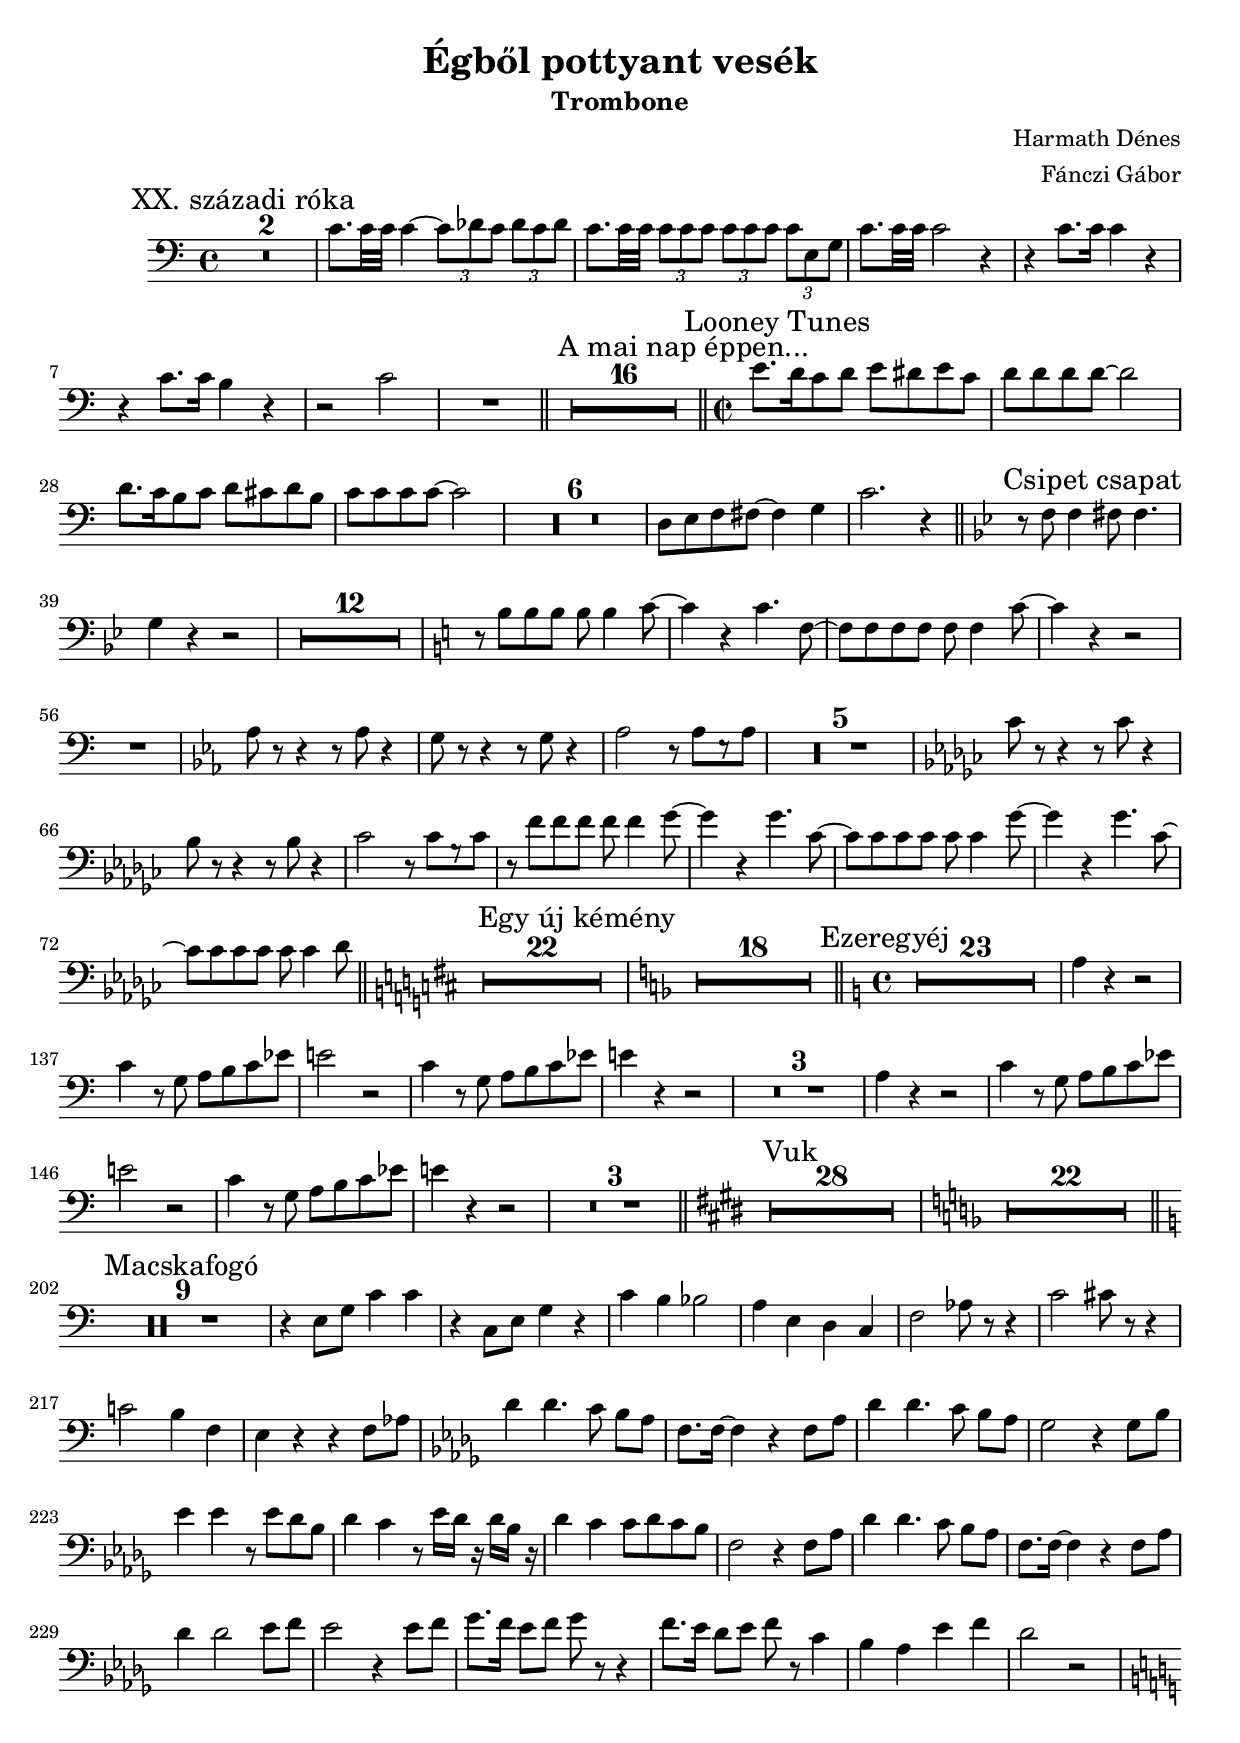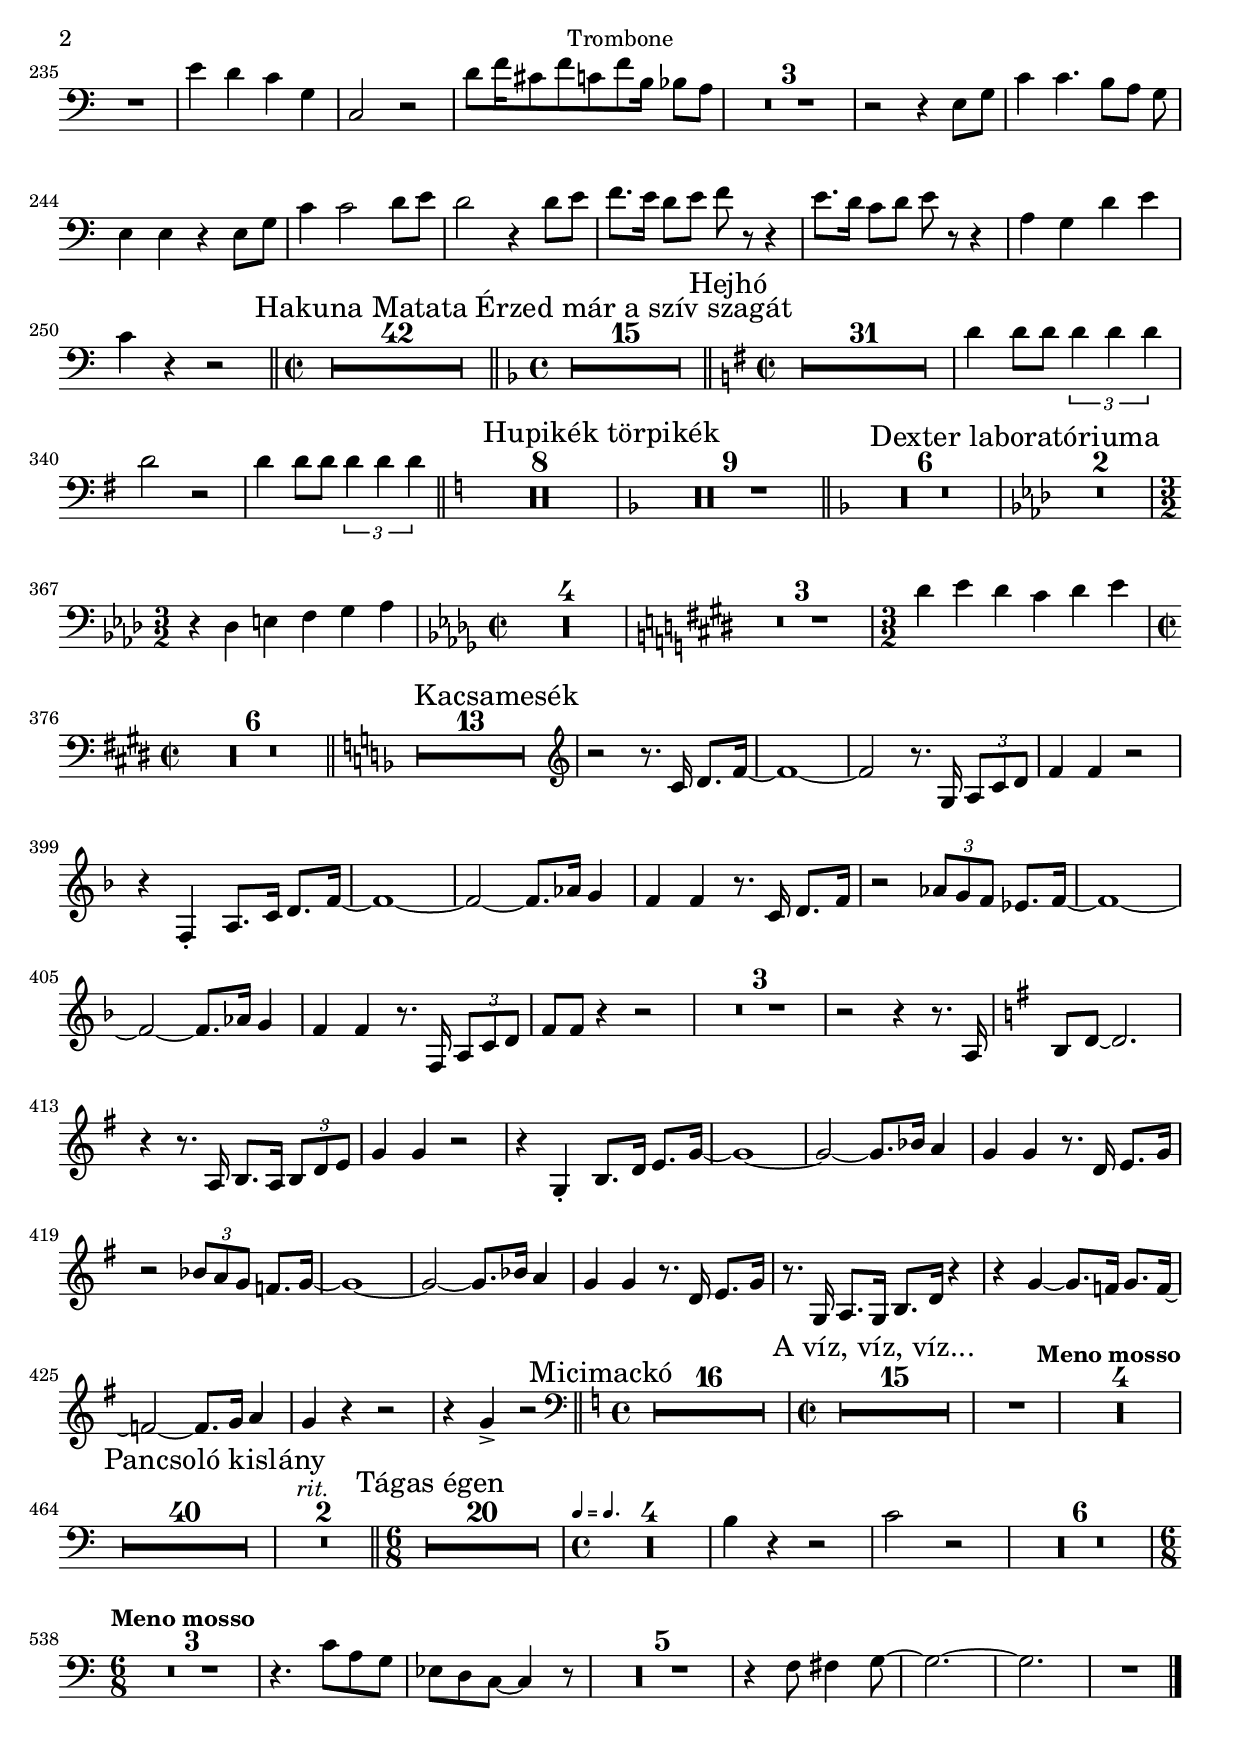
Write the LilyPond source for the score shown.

\include "Global.ly"

\header { instrument = "Trombone" }

\score { << \Global \\ \oneVoice \Trombone >> }

\paper { ragged-last-bottom = ##f }